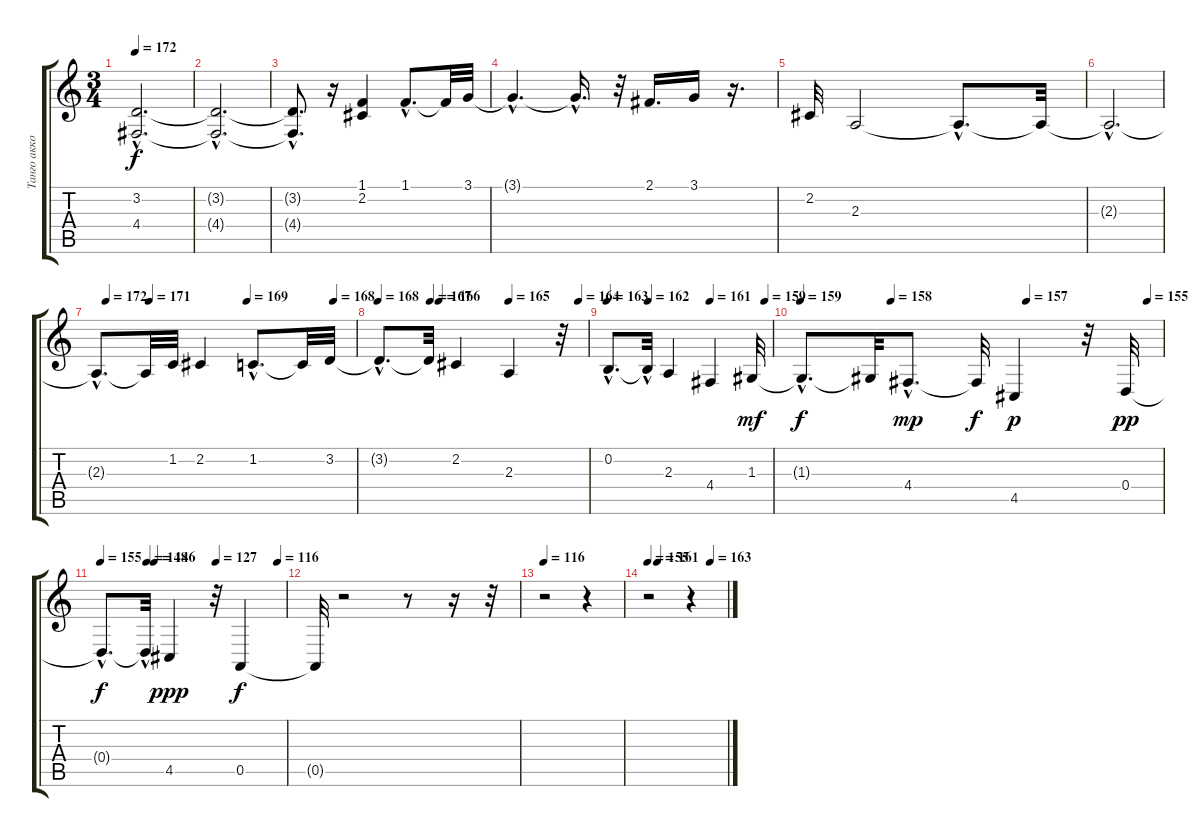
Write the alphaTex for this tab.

\track ("Танго аккордеон" "Танго акко") {instrument tangoaccordion}
\staff {score tabs}
\tuning (E4 B3 G3 D3 A2 E2) {hide}
\ts (3 4)
\tempo 172
\clef g2
\ks c
(3.2{hac} 4.4{hac}).2{d dy f} |
(3.2{hac t} 4.4{hac t}).2{d} |
(3.2{hac t} 4.4{hac t}).8{d} r.16 (1.1 2.2).4 1.1{hac}.8{d} 1.1{t}.32 3.1.32 |
3.1{hac t}.4{d} 3.1{hac t}.16{d} r.32 2.1.16{d} 3.1.16 r.16{d} |
2.2.32 2.3.2 2.3{hac t}.8{d} 2.3{t}.32 |
2.3{hac t}.2{d} |
\tempo (172 0.041666666666666664)
\tempo (171 0.20833333333333334)
\tempo (169 0.5833333333333334)
\tempo (168 0.9166666666666666)
2.3{hac t}.8{d} 2.3{t}.32 1.2.32 2.2.4 1.2{hac}.8{d} 1.2{t}.32 3.2.32 |
\tempo 168
\tempo (167 0.25)
\tempo (166 0.2916666666666667)
\tempo (165 0.625)
\tempo (164 0.9583333333333334)
3.2{hac t}.8{d} 3.2{t}.32 2.2.4 2.3.4 r.32 |
\tempo 163
\tempo (162 0.25)
\tempo (161 0.625)
\tempo (159 0.9583333333333334)
0.2{hac}.8{d} 0.2{hac t}.32 2.3.4 4.4.4 1.3.32{dy mf} |
\tempo 159
\tempo (158 0.25)
\tempo (157 0.625)
\tempo (155 0.9583333333333334)
1.3{hac t}.8{d dy f} 1.3{t}.32 4.4{hac}.8{d dy mp} 4.4{t}.32{dy f} 4.5.4{dy p} r.32 0.4.32{dy pp} |
\tempo 155
\tempo (148 0.25)
\tempo (146 0.2916666666666667)
\tempo (127 0.625)
\tempo (116 0.9583333333333334)
0.4{hac t}.8{d dy f} 0.4{hac t}.32 4.5.4{dy ppp} r.32 0.5.4{dy f} |
0.5{t}.32 r.2 r.8 r.16 r.32 |
\tempo 116
r.2 r.4 |
\tempo 155
\tempo (161 0.125)
\tempo (163 0.7916666666666666)
r.2 r.4
